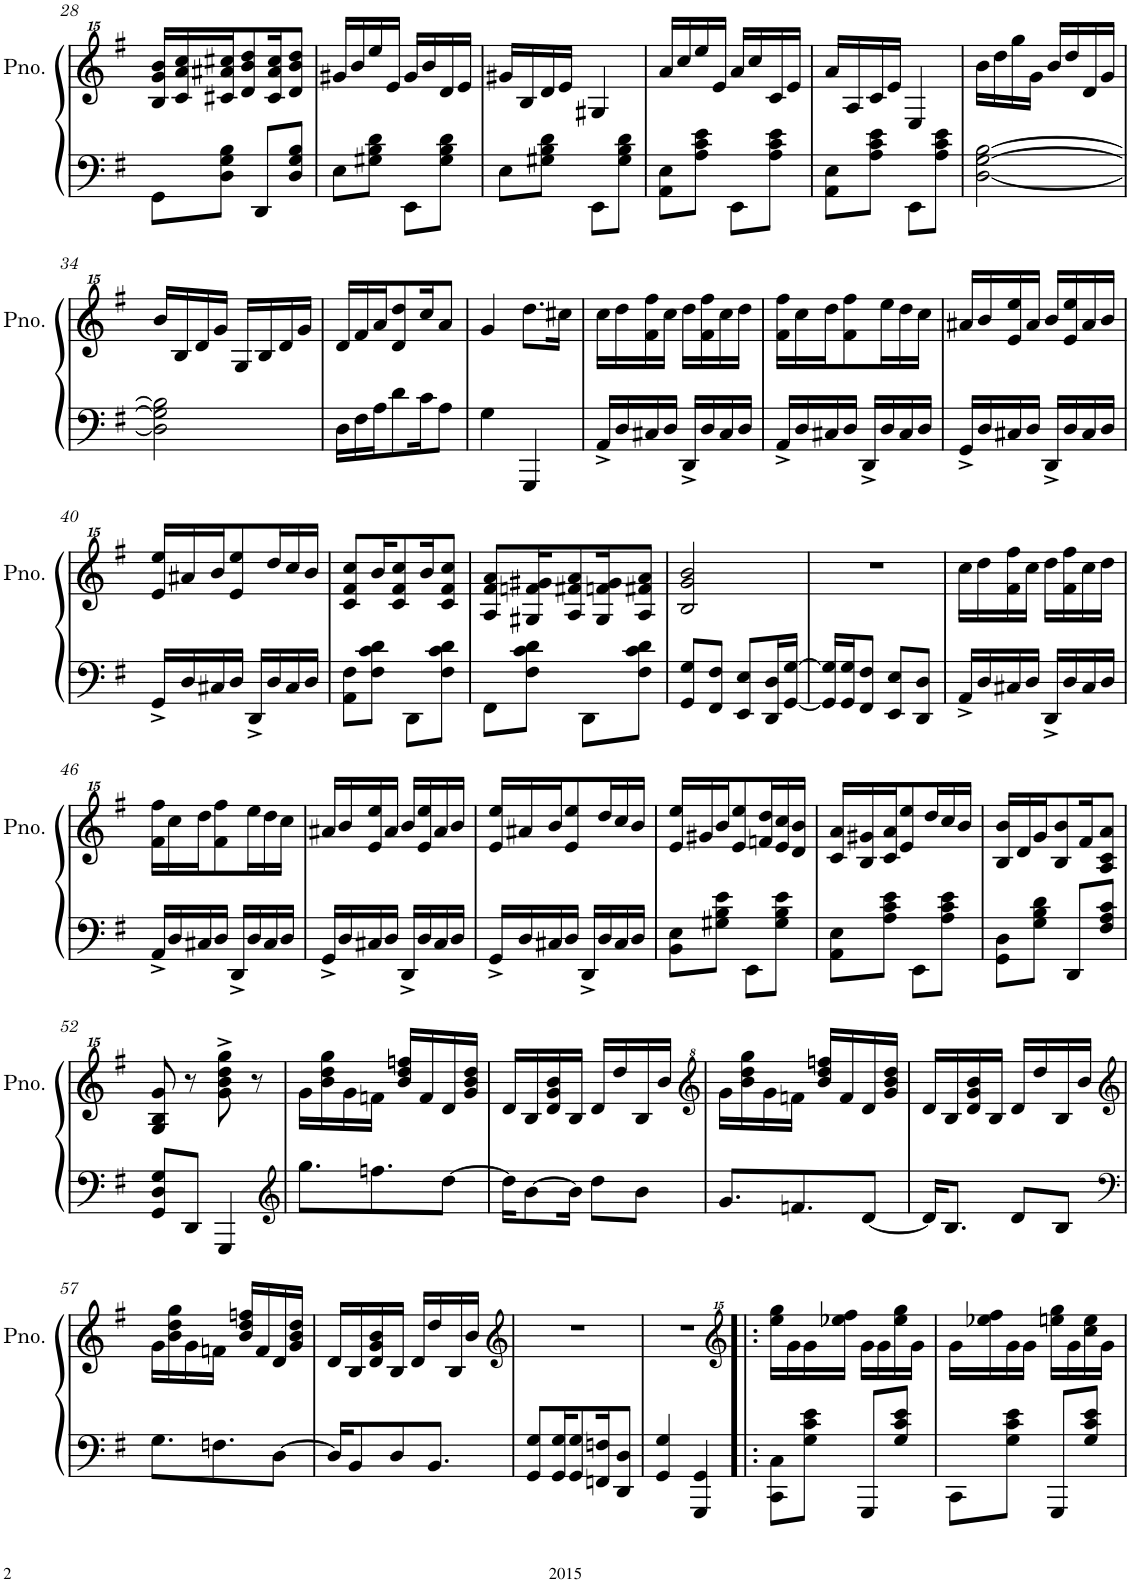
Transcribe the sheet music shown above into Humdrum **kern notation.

**kern	**kern
*part2	*part1
*staff2	*staff1
*I"Piano	*I"Piano
*I'Pno	*I'Pno.
!!LO:PB:g=z
*clefF4	*clefG^^2
*k[f#]	*k[f#]
*M2/4	*M2/4
=28	=28
8GG\L	16bb/^ 16ggg/^ 16bbb/^LL
.	16ccc/^ 16aaa/^ 16cccc/^
8D\ 8G\ 8B\J	16ccc#X/^ 16aaa#X/^ 16cccc#X/^J
.	8ddd/^ 8bbb/^ 8dddd/^
8DD/L	.
.	16ccc#/^ 16aaa#/^ 16cccc#/^K
8D/ 8G/ 8B/J	8ddd/^ 8bbb/^ 8dddd/^J
=29	=29
8E\L	16ggg#X^/LL
.	16bbb^/
8G#X\ 8B\ 8d\J	16eeee^/
.	16eee^/JJ
8EE\L	16ggg#^/LL
.	16bbb^/
8G#\ 8B\ 8d\J	16ddd^/
.	16eee^/JJ
=30	=30
8E\L	16ggg#X^/LL
.	16bb^/
8G#X\ 8B\ 8d\J	16ddd^/
.	16eee^/JJ
8EE\L	4gg#X^/
8G#\ 8B\ 8d\J	.
=31	=31
8AA\ 8E\L	16aaa^/LL
.	16cccc^/
8A\ 8c\ 8e\J	16eeee^/
.	16eee^/JJ
8EE\L	16aaa^/LL
.	16cccc^/
8A\ 8c\ 8e\J	16ccc^/
.	16eee^/JJ
=32	=32
8AA\ 8E\L	16aaa^/LL
.	16aa^/
8A\ 8c\ 8e\J	16ccc^/
.	16eee^/JJ
8EE\L	4ee^/
8A\ 8c\ 8e\J	.
=33	=33
[2D\ [2G\ [2B\	16bbb^\LL
.	16dddd^\
.	16gggg^\
.	16ggg^\JJ
.	16bbb^/LL
.	16dddd^/
.	16ddd^/
.	16ggg^/JJ
!!LO:LB:g=z
=34	=34
2D\] 2G\] 2B\]	16bbb^/LL
.	16bb^/
.	16ddd^/
.	16ggg^/JJ
.	16gg^/LL
.	16bb^/
.	16ddd^/
.	16ggg^/JJ
=35	=35
16D\LL	16ddd^/LL
16F#\	16fff#^/
16A\J	16aaa^/J
8d\	8ddd/^ 8dddd/^
16c\K	16cccc^/K
8A\J	8aaa^/J
=36	=36
4G\	4ggg^/
4GGG/	8.dddd^\L
.	16cccc#X^\Jk
=37	=37
16AA^/LL	16cccc^\LL
16D/	16dddd^\
16C#X/	16fff#\^ 16ffff#\^
16D/JJ	16cccc^\JJ
16DD^/LL	16dddd^\LL
16D/	16fff#\^ 16ffff#\^
16C#/	16cccc^\
16D/JJ	16dddd^\JJ
=38	=38
16AA^/LL	16fff#\^ 16ffff#\^LL
16D/	16cccc^\
16C#X/	16dddd^\J
16D/JJ	8fff#\^ 8ffff#\^
16DD^/LL	.
16D/	16eeee^\L
16C#/	16dddd^\
16D/JJ	16cccc^\JJ
=39	=39
16GG^/LL	16aaa#X^/LL
16D/	16bbb^/
16C#X/	16eee/^ 16eeee/^
16D/JJ	16aaa#^/JJ
16DD^/LL	16bbb^/LL
16D/	16eee/^ 16eeee/^
16C#/	16aaa#^/
16D/JJ	16bbb^/JJ
!!LO:LB:g=z
=40	=40
16GG^/LL	16eee/^ 16eeee/^LL
16D/	16aaa#X^/
16C#X/	16bbb^/J
16D/JJ	8eee/^ 8eeee/^
16DD^/LL	.
16D/	16dddd^/L
16C#/	16cccc^/
16D/JJ	16bbb^/JJ
=41	=41
8AA\ 8F#\L	8ccc/^ 8fff#/^ 8cccc/^L
8F#\ 8c\ 8d\J	16bbb^/K
.	8ccc/^ 8fff#/^ 8cccc/^
8DD\L	.
.	16bbb^/K
8F#\ 8c\ 8d\J	8ccc/^ 8fff#/^ 8cccc/^J
=42	=42
8FF#\L	8aa/^ 8fff#/^ 8aaa/^L
8F#\ 8c\ 8d\J	16gg#X/^ 16fffn/^ 16ggg#X/^K
.	8aa/^ 8fff#X/^ 8aaa/^
8DD\L	.
.	16gg#/^ 16fffn/^ 16ggg#/^K
8F#\ 8c\ 8d\J	8aa/^ 8fff#X/^ 8aaa/^J
=43	=43
8GG/ 8G/L	2bb/^ 2ggg/^ 2bbb/^
8FF#/ 8F#/J	.
8EE/ 8E/L	.
16DD/ 16D/L	.
[16GG/ [16G/JJ	.
=44	=44
16GG/] 16G/]LL	2r
16GG/ 16G/J	.
8FF#/ 8F#/J	.
8EE/ 8E/L	.
8DD/ 8D/J	.
=45	=45
16AA^/LL	16cccc^\LL
16D/	16dddd^\
16C#X/	16fff#\^ 16ffff#\^
16D/JJ	16cccc^\JJ
16DD^/LL	16dddd^\LL
16D/	16fff#\^ 16ffff#\^
16C#/	16cccc^\
16D/JJ	16dddd^\JJ
!!LO:LB:g=z
=46	=46
16AA^/LL	16fff#\^ 16ffff#\^LL
16D/	16cccc^\
16C#X/	16dddd^\J
16D/JJ	8fff#\^ 8ffff#\^
16DD^/LL	.
16D/	16eeee^\L
16C#/	16dddd^\
16D/JJ	16cccc^\JJ
=47	=47
16GG^/LL	16aaa#X^/LL
16D/	16bbb^/
16C#X/	16eee/^ 16eeee/^
16D/JJ	16aaa#^/JJ
16DD^/LL	16bbb^/LL
16D/	16eee/^ 16eeee/^
16C#/	16aaa#^/
16D/JJ	16bbb^/JJ
=48	=48
16GG^/LL	16eee/^ 16eeee/^LL
16D/	16aaa#X^/
16C#X/	16bbb^/J
16D/JJ	8eee/^ 8eeee/^
16DD^/LL	.
16D/	16dddd^/L
16C#/	16cccc^/
16D/JJ	16bbb^/JJ
=49	=49
8BB\ 8E\L	16eee/^ 16eeee/^LL
.	16ggg#X^/
8G#X\ 8B\ 8e\J	16bbb^/J
.	8eee/^ 8eeee/^
8EE\L	.
.	16fffn/^ 16dddd/^L
8G#\ 8B\ 8e\J	16eee/^ 16cccc/^
.	16ddd/^ 16bbb/^JJ
=50	=50
8AA\ 8E\L	16ccc/^ 16aaa/^LL
.	16bb/^ 16ggg#X/^
8A\ 8c\ 8e\J	16ccc/^ 16aaa/^J
.	8eee/^ 8eeee/^
8EE\L	.
.	16dddd^/L
8A\ 8c\ 8e\J	16cccc^/
.	16bbb^/JJ
=51	=51
8GG\ 8D\L	16bb/^ 16bbb/^LL
.	16ddd^/
8G\ 8B\ 8d\J	16ggg^/J
.	8bb/^ 8bbb/^
8DD/L	.
.	16fff#^/K
8F#/ 8A/ 8c/J	8aa/^ 8ccc/^ 8aaa/^J
!!LO:LB:g=z
=52	=52
8GG/ 8D/ 8G/L	8gg/^ 8bb/^ 8ggg/^
8DD/J	8r
4GGG/	8ggg\^ 8bbb\^ 8dddd\^ 8gggg\^
.	8r
=53	=53
*clefG2	*
8.gg\L	16ggg^\LL
.	16bbb\^ 16dddd\^ 16gggg\^
.	16ggg^\
8.ffn\	16fffn^\JJ
.	16bbb/^ 16dddd/^ 16ffffn/^LL
.	16fff^/
[8dd\J	16ddd^/
.	16ggg/^ 16bbb/^ 16dddd/^JJ
=54	=54
16dd\KL]	16ddd^/LL
[8b\	16bb^/
.	16ddd/^ 16ggg/^ 16bbb/^
16b\Jk]	16bb^/JJ
8dd\L	16ddd^/LL
.	16dddd^/
8b\J	16bb^/
.	16bbb^/JJ
=55	=55
*	*clefG^2
8.g/L	16gg^\LL
.	16bb\^ 16ddd\^ 16ggg\^
.	16gg^\
8.fn/	16ffn^\JJ
.	16bb/^ 16ddd/^ 16fffn/^LL
.	16ff^/
[8d/J	16dd^/
.	16gg/^ 16bb/^ 16ddd/^JJ
=56	=56
16d/KL]	16dd^/LL
8.B/J	16b^/
.	16dd/^ 16gg/^ 16bb/^
.	16b^/JJ
8d/L	16dd^/LL
.	16ddd^/
8B/J	16b^/
.	16bb^/JJ
!!LO:LB:g=z
=57	=57
*clefF4	*clefG2
8.G\L	16g^\LL
.	16b\^ 16dd\^ 16gg\^
.	16g^\
8.Fn\	16fn^\JJ
.	16b/^ 16dd/^ 16ffn/^LL
.	16f^/
[8D\J	16d^/
.	16g/^ 16b/^ 16dd/^JJ
=58	=58
16D/KL]	16d^/LL
8BB/	16B^/
.	16d/^ 16g/^ 16b/^
8D/	16B^/JJ
.	16d^/LL
8.BB/J	16dd^/
.	16B^/
.	16b^/JJ
=59	=59
*	*clefG2
8GG/ 8G/L	2r
16GG/ 16G/K	.
8GG/ 8G/	.
16FFn/ 16Fn/K	.
8DD/ 8D/J	.
=60	=60
4GG/ 4G/	2r
4GGG/ 4GG/	.
=61!|:	=61!|:
*	*clefG^^2
8CC\ 8C\L	16eeee\^ 16gggg\^LL
.	16ggg^\
8G\ 8c\ 8e\J	16ggg^\
.	16eeee-X\^ 16ffff#\^JJ
8GGG/L	16ggg^\LL
.	16ggg^\
8G/ 8c/ 8e/J	16eeee-\^ 16gggg\^
.	16ggg^\JJ
=62	=62
8CC\L	16ggg^\LL
.	16eeee-X\^ 16ffff#\^
8G\ 8c\ 8e\J	16ggg^\
.	16ggg^\JJ
8GGG/L	16eeeen\^ 16gggg\^LL
.	16ggg^\
8G/ 8c/ 8e/J	16cccc\^ 16eeee\^
.	16ggg^\JJ
=	=
*-	*-
